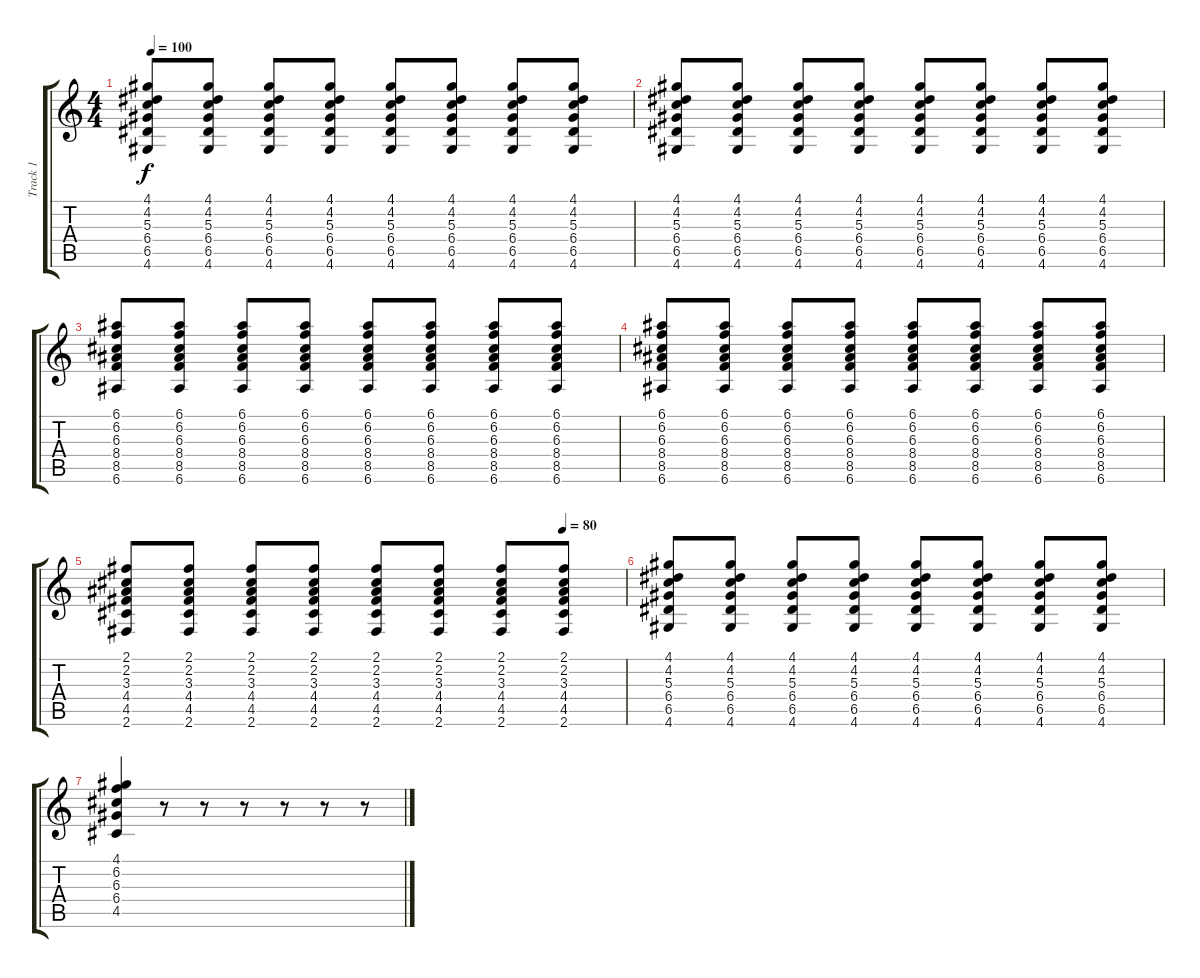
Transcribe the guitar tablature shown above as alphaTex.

\track ("Track 1" "Track 1") {instrument electricguitarclean}
\staff {score tabs}
\tuning (E4 B3 G3 D3 A2 E2) {hide}
\ts (4 4)
\tempo 100
\clef g2
\ks c
(4.1 4.2 5.3 6.4 6.5 4.6).8{dy f} (4.1 4.2 5.3 6.4 6.5 4.6).8 (4.1 4.2 5.3 6.4 6.5 4.6).8 (4.1 4.2 5.3 6.4 6.5 4.6).8 (4.1 4.2 5.3 6.4 6.5 4.6).8 (4.1 4.2 5.3 6.4 6.5 4.6).8 (4.1 4.2 5.3 6.4 6.5 4.6).8 (4.1 4.2 5.3 6.4 6.5 4.6).8 |
(4.1 4.2 5.3 6.4 6.5 4.6).8 (4.1 4.2 5.3 6.4 6.5 4.6).8 (4.1 4.2 5.3 6.4 6.5 4.6).8 (4.1 4.2 5.3 6.4 6.5 4.6).8 (4.1 4.2 5.3 6.4 6.5 4.6).8 (4.1 4.2 5.3 6.4 6.5 4.6).8 (4.1 4.2 5.3 6.4 6.5 4.6).8 (4.1 4.2 5.3 6.4 6.5 4.6).8 |
(6.1 6.2 6.3 8.4 8.5 6.6).8 (6.1 6.2 6.3 8.4 8.5 6.6).8 (6.1 6.2 6.3 8.4 8.5 6.6).8 (6.1 6.2 6.3 8.4 8.5 6.6).8 (6.1 6.2 6.3 8.4 8.5 6.6).8 (6.1 6.2 6.3 8.4 8.5 6.6).8 (6.1 6.2 6.3 8.4 8.5 6.6).8 (6.1 6.2 6.3 8.4 8.5 6.6).8 |
(6.1 6.2 6.3 8.4 8.5 6.6).8 (6.1 6.2 6.3 8.4 8.5 6.6).8 (6.1 6.2 6.3 8.4 8.5 6.6).8 (6.1 6.2 6.3 8.4 8.5 6.6).8 (6.1 6.2 6.3 8.4 8.5 6.6).8 (6.1 6.2 6.3 8.4 8.5 6.6).8 (6.1 6.2 6.3 8.4 8.5 6.6).8 (6.1 6.2 6.3 8.4 8.5 6.6).8 |
\tempo (80 0.875)
(2.1 2.2 3.3 4.4 4.5 2.6).8 (2.1 2.2 3.3 4.4 4.5 2.6).8 (2.1 2.2 3.3 4.4 4.5 2.6).8 (2.1 2.2 3.3 4.4 4.5 2.6).8 (2.1 2.2 3.3 4.4 4.5 2.6).8 (2.1 2.2 3.3 4.4 4.5 2.6).8 (2.1 2.2 3.3 4.4 4.5 2.6).8 (2.1 2.2 3.3 4.4 4.5 2.6).8 |
(4.1 4.2 5.3 6.4 6.5 4.6).8 (4.1 4.2 5.3 6.4 6.5 4.6).8 (4.1 4.2 5.3 6.4 6.5 4.6).8 (4.1 4.2 5.3 6.4 6.5 4.6).8 (4.1 4.2 5.3 6.4 6.5 4.6).8 (4.1 4.2 5.3 6.4 6.5 4.6).8 (4.1 4.2 5.3 6.4 6.5 4.6).8 (4.1 4.2 5.3 6.4 6.5 4.6).8 |
(4.1 6.2 6.3 6.4 4.5).4 r.8 r.8 r.8 r.8 r.8 r.8
